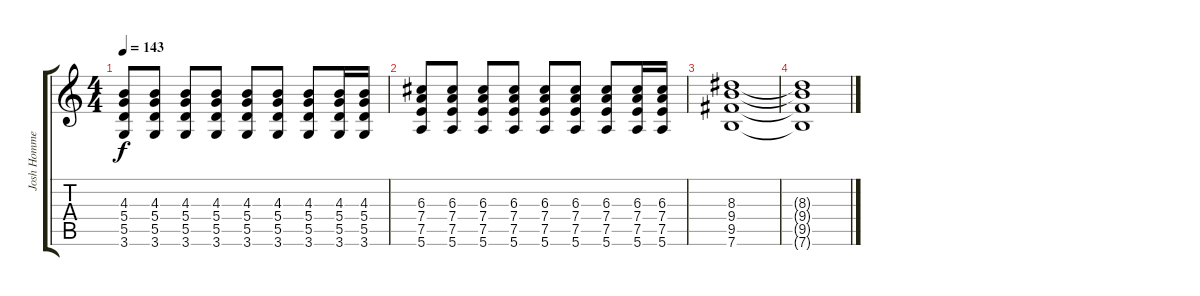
\track ("Josh Homme" "Josh Homme") {instrument overdrivenguitar}
\staff {score tabs}
\tuning (E4 B3 G3 D3 A2 E2) {hide}
\ts (4 4)
\tempo 143
\clef g2
\ks c
(4.3 5.4 5.5 3.6).8{dy f} (4.3 5.4 5.5 3.6).8 (4.3 5.4 5.5 3.6).8 (4.3 5.4 5.5 3.6).8 (4.3 5.4 5.5 3.6).8 (4.3 5.4 5.5 3.6).8 (4.3 5.4 5.5 3.6).8 (4.3 5.4 5.5 3.6).16 (4.3 5.4 5.5 3.6).16 |
(6.3 7.4 7.5 5.6).8 (6.3 7.4 7.5 5.6).8 (6.3 7.4 7.5 5.6).8 (6.3 7.4 7.5 5.6).8 (6.3 7.4 7.5 5.6).8 (6.3 7.4 7.5 5.6).8 (6.3 7.4 7.5 5.6).8 (6.3 7.4 7.5 5.6).16 (6.3 7.4 7.5 5.6).16 |
(8.3 9.4 9.5 7.6).1 |
(8.3{t} 9.4{t} 9.5{t} 7.6{t}).1
